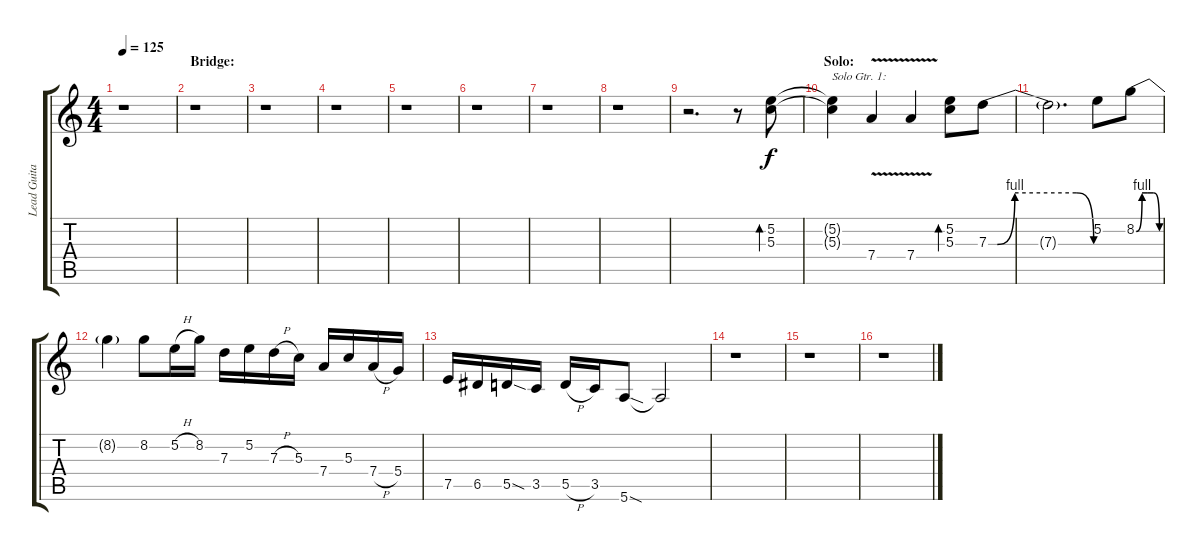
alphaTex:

\track ("Lead Guitar I" "Lead Guita") {instrument distortionguitar}
\staff {score tabs}
\tuning (E4 B3 G3 D3 A2 E2) {hide}
\ts (4 4)
\tempo 125
\clef g2
\ks c
r.1{dy f} |
\section ("" "Bridge:")
r.1 |
r.1 |
r.1 |
r.1 |
r.1 |
r.1 |
r.1 |
r.2{d} r.8 (5.2 5.3).8{bd 120} |
\section ("" "Solo:")
(5.2{t} 5.3{t}).4{txt "Solo Gtr. 1:"} 7.4{v}.4 7.4{v}.4 (5.2 5.3).8{bd 120} 7.3{be (custom 0 0 5 0 15 4 50 4 60 0)}.8 |
7.3{t}.2{d} 5.2.8 8.2{be (custom 0 0 15 4 30 4 45 4 60 0)}.8 |
8.2{t}.4 8.2.8 5.2{h}.16 8.2.16 7.3.16 5.2.16 7.3{h}.16 5.3.16 7.4.16 5.3.16 7.4{h}.16 5.4.16 |
7.5.16 6.5.16 5.5{sod}.16 3.5.16 5.5{h}.16 3.5.16 5.6{sod}.8 5.6{t}.2 |
r.1 |
r.1 |
r.1
